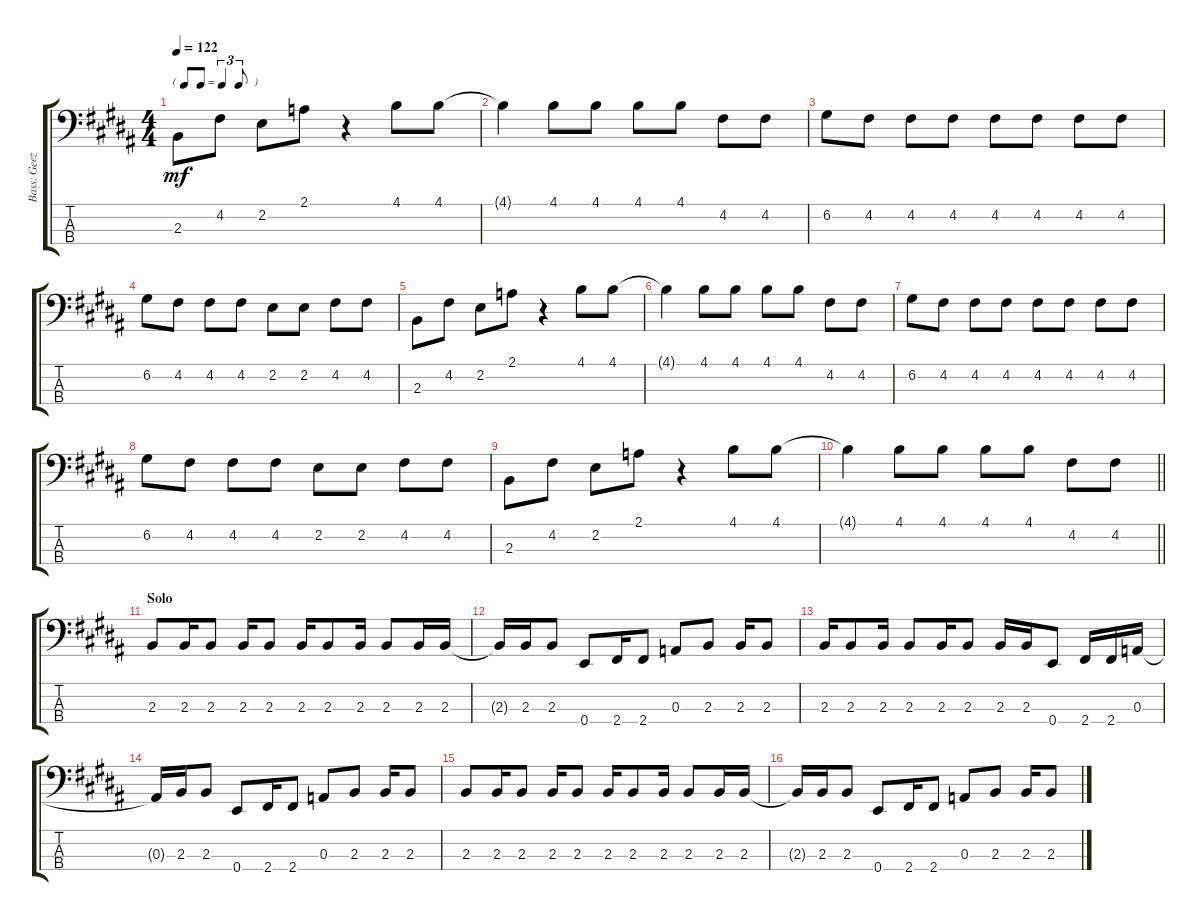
\track ("Bass: Geezer" "Bass: Geez") {instrument electricbassfinger}
\staff {score tabs}
\tuning (G2 D2 A1 E1) {hide}
\ts (4 4)
\tf triplet8th
\tempo 122
\clef f4
\ks b
2.3.8{dy mf} 4.2.8 2.2.8 2.1.8 r.4 4.1.8 4.1.8 |
4.1{t}.4 4.1.8 4.1.8 4.1.8 4.1.8 4.2.8 4.2.8 |
6.2.8 4.2.8 4.2.8 4.2.8 4.2.8 4.2.8 4.2.8 4.2.8 |
6.2.8 4.2.8 4.2.8 4.2.8 2.2.8 2.2.8 4.2.8 4.2.8 |
2.3.8 4.2.8 2.2.8 2.1.8 r.4 4.1.8 4.1.8 |
4.1{t}.4 4.1.8 4.1.8 4.1.8 4.1.8 4.2.8 4.2.8 |
6.2.8 4.2.8 4.2.8 4.2.8 4.2.8 4.2.8 4.2.8 4.2.8 |
6.2.8 4.2.8 4.2.8 4.2.8 2.2.8 2.2.8 4.2.8 4.2.8 |
2.3.8 4.2.8 2.2.8 2.1.8 r.4 4.1.8 4.1.8 |
\barLineRight lightlight
4.1{t}.4 4.1.8 4.1.8 4.1.8 4.1.8 4.2.8 4.2.8 |
\section ("" "Solo")
2.3.8 2.3.16 2.3.8 2.3.16 2.3.8 2.3.16 2.3.8 2.3.16 2.3.8 2.3.16 2.3.16 |
2.3{t}.16 2.3.16 2.3.8 0.4.8 2.4.16 2.4.8 0.3.8 2.3.8 2.3.16 2.3.8 |
2.3.16 2.3.8 2.3.16 2.3.8 2.3.16 2.3.8 2.3.16 2.3.16 0.4.8 2.4.16 2.4.16 0.3.16 |
0.3{t}.16 2.3.16 2.3.8 0.4.8 2.4.16 2.4.8 0.3.8 2.3.8 2.3.16 2.3.8 |
2.3.8 2.3.16 2.3.8 2.3.16 2.3.8 2.3.16 2.3.8 2.3.16 2.3.8 2.3.16 2.3.16 |
2.3{t}.16 2.3.16 2.3.8 0.4.8 2.4.16 2.4.8 0.3.8 2.3.8 2.3.16 2.3.8
